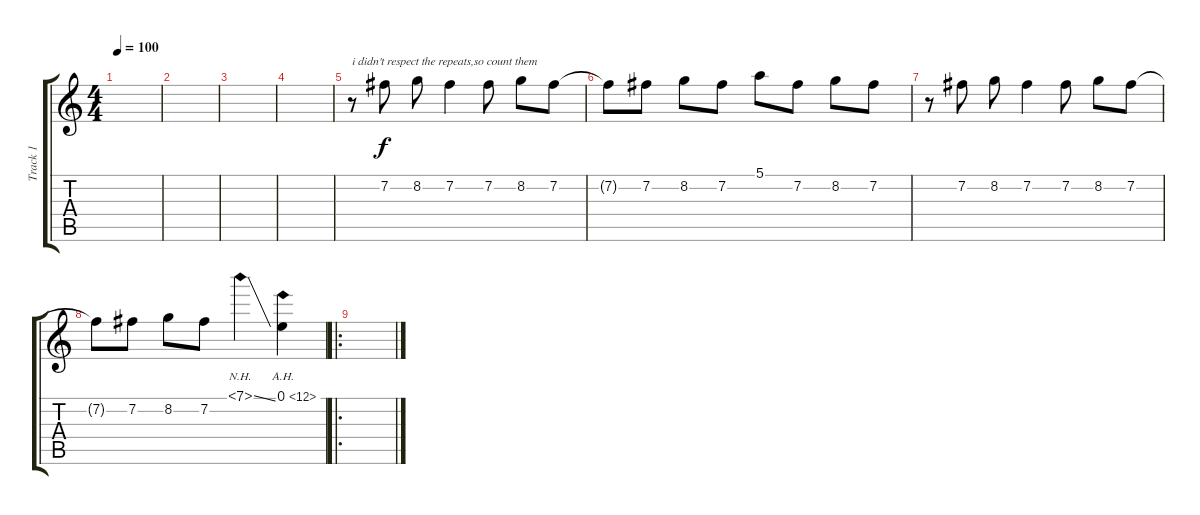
\track ("Track 1" "Track 1") {instrument distortionguitar}
\staff {score tabs}
\tuning (E4 B3 G3 D3 A2 E2) {hide}
\ts (4 4)
\tempo 100
\clef g2
\ks c
|
|
|
|
r.8{txt "i didn't respect the repeats,so count them"} 7.2.8 8.2.8 7.2.4 7.2.8 8.2.8 7.2.8 |
7.2{t}.8 7.2.8 8.2.8 7.2.8 5.1.8 7.2.8 8.2.8 7.2.8 |
r.8 7.2.8 8.2.8 7.2.4 7.2.8 8.2.8 7.2.8 |
7.2{t}.8 7.2.8 8.2.8 7.2.8 7.1{nh ss}.4 0.1{ah 12}.4 |
\ro
